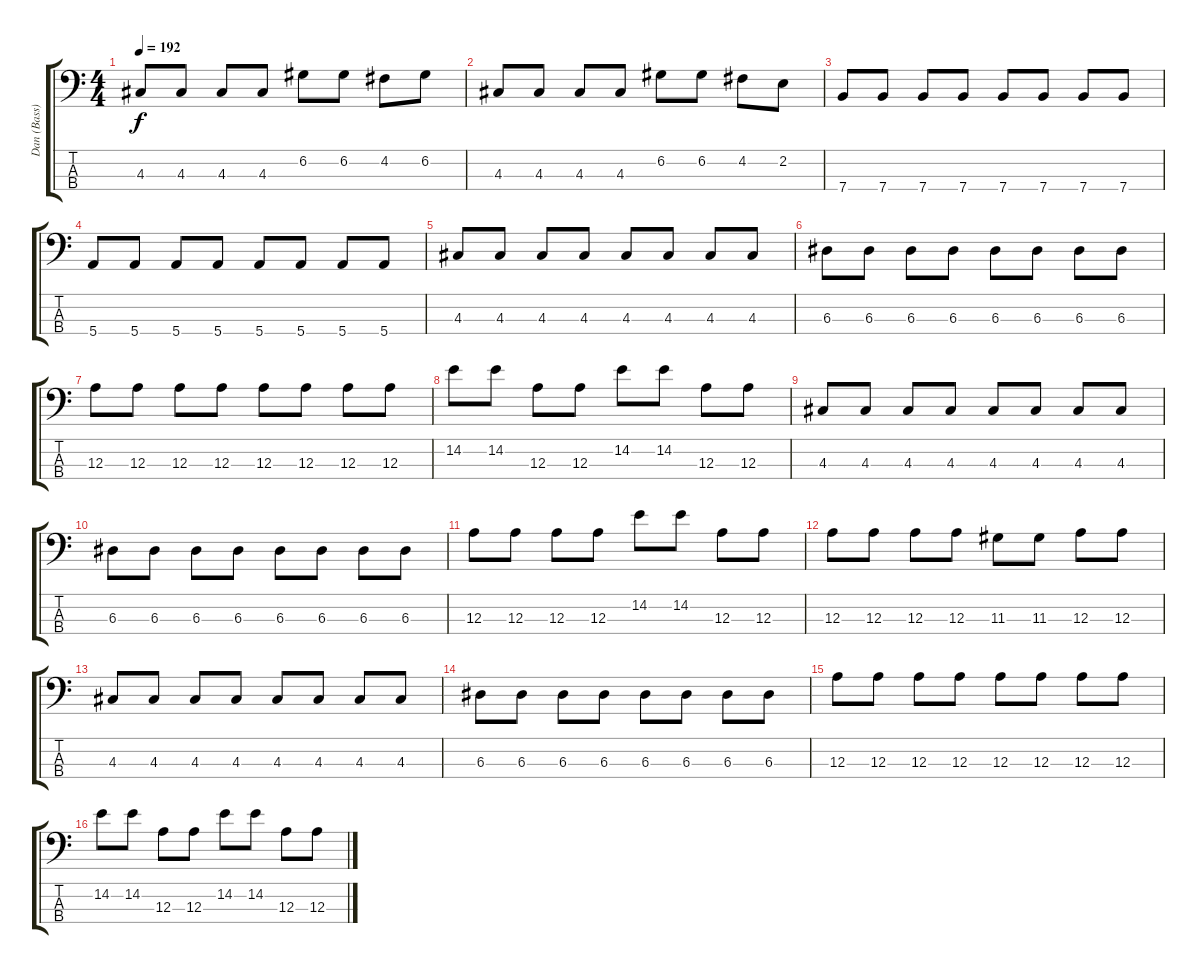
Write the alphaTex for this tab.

\track ("Dan (Bass)" "Dan (Bass)") {instrument electricbasspick}
\staff {score tabs}
\tuning (G2 D2 A1 E1) {hide}
\ts (4 4)
\tempo 192
\clef f4
\ks c
4.3.8{dy f} 4.3.8 4.3.8 4.3.8 6.2.8 6.2.8 4.2.8 6.2.8 |
4.3.8 4.3.8 4.3.8 4.3.8 6.2.8 6.2.8 4.2.8 2.2.8 |
7.4.8 7.4.8 7.4.8 7.4.8 7.4.8 7.4.8 7.4.8 7.4.8 |
5.4.8 5.4.8 5.4.8 5.4.8 5.4.8 5.4.8 5.4.8 5.4.8 |
4.3.8 4.3.8 4.3.8 4.3.8 4.3.8 4.3.8 4.3.8 4.3.8 |
6.3.8 6.3.8 6.3.8 6.3.8 6.3.8 6.3.8 6.3.8 6.3.8 |
12.3.8 12.3.8 12.3.8 12.3.8 12.3.8 12.3.8 12.3.8 12.3.8 |
14.2.8 14.2.8 12.3.8 12.3.8 14.2.8 14.2.8 12.3.8 12.3.8 |
4.3.8 4.3.8 4.3.8 4.3.8 4.3.8 4.3.8 4.3.8 4.3.8 |
6.3.8 6.3.8 6.3.8 6.3.8 6.3.8 6.3.8 6.3.8 6.3.8 |
12.3.8 12.3.8 12.3.8 12.3.8 14.2.8 14.2.8 12.3.8 12.3.8 |
12.3.8 12.3.8 12.3.8 12.3.8 11.3.8 11.3.8 12.3.8 12.3.8 |
4.3.8 4.3.8 4.3.8 4.3.8 4.3.8 4.3.8 4.3.8 4.3.8 |
6.3.8 6.3.8 6.3.8 6.3.8 6.3.8 6.3.8 6.3.8 6.3.8 |
12.3.8 12.3.8 12.3.8 12.3.8 12.3.8 12.3.8 12.3.8 12.3.8 |
14.2.8 14.2.8 12.3.8 12.3.8 14.2.8 14.2.8 12.3.8 12.3.8
